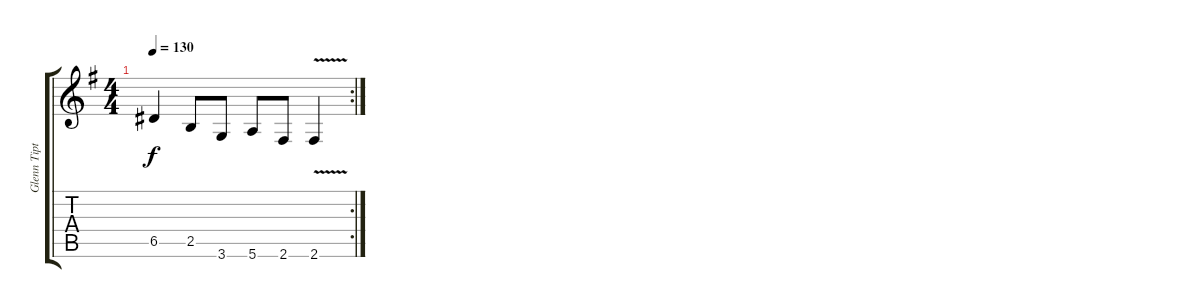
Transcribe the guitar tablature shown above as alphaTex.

\track ("Glenn Tipton" "Glenn Tipt") {instrument distortionguitar}
\staff {score tabs}
\tuning (E4 B3 G3 D3 A2 E2) {hide}
\rc 2
\ts (4 4)
\tempo 130
\clef g2
\ks g
6.5.4{dy f} 2.5.8 3.6.8 5.6.8 2.6.8 2.6{v}.4
